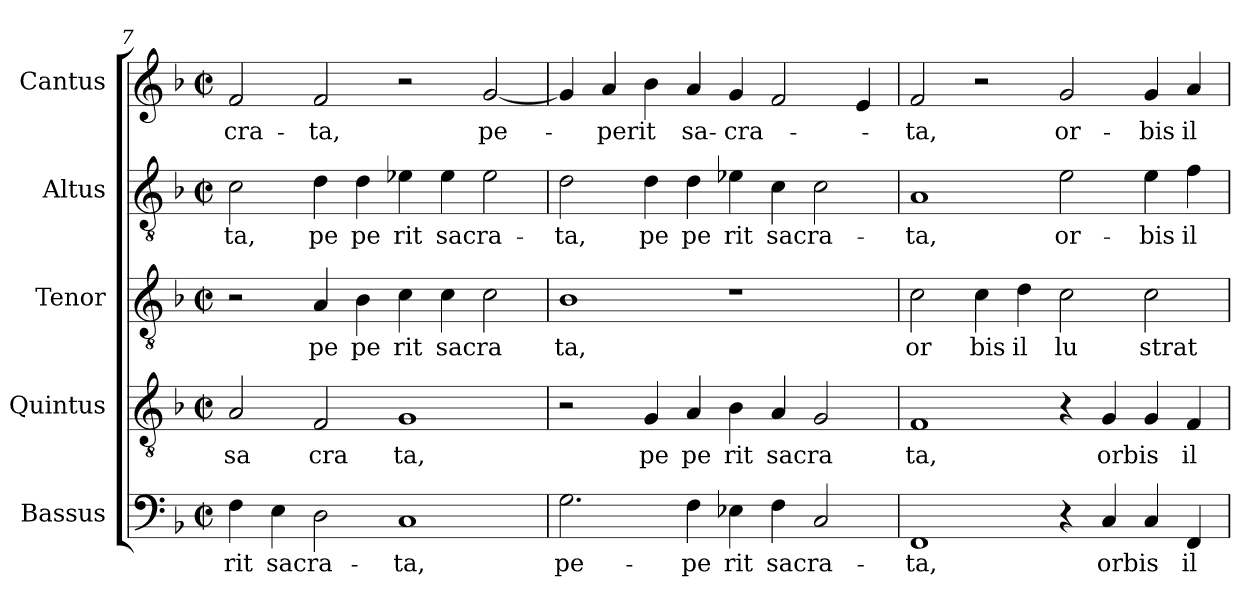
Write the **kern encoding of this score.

**kern	**text	**kern	**text	**kern	**text	**kern	**text	**kern	**text
*part5	*part5	*part4	*part4	*part3	*part3	*part2	*part2	*part1	*part1
*staff5	*staff5	*staff4	*staff4	*staff3	*staff3	*staff2	*staff2	*staff1	*staff1
*I"Bassus	*	*I"Quintus	*	*I"Tenor	*	*I"Altus	*	*I"Cantus	*
*clefF4	*	*clefGv2	*	*clefGv2	*	*clefGv2	*	*clefG2	*
*k[b-]	*	*k[b-]	*	*k[b-]	*	*k[b-]	*	*k[b-]	*
*F:	*	*F:	*	*F:	*	*F:	*	*F:	*
*M2/2	*	*M2/2	*	*M2/2	*	*M2/2	*	*M2/2	*
*met(c|)	*	*met(c|)	*	*met(c|)	*	*met(c|)	*	*met(c|)	*
=7	=7	=7	=7	=7	=7	=7	=7	=7	=7
!	!LO:LY:b:cj	!	!LO:LY:b:cj	!	!	!	!LO:LY:b:cj	!	!LO:LY:b:cj
4F\	-rit	2A/	sa	2r	.	2c\	-ta,	2f/	-cra-
!	!LO:LY:b	!	!	!	!	!	!	!	!
4E\	sacra-	.	.	.	.	.	.	.	.
!	!	!	!LO:LY:b:cj	!	!LO:LY:b:cj	!	!LO:LY:b:cj	!	!LO:LY:b:cj
2D\	.	2F/	cra	4A/	pe	4d\	pe	2f/	-ta,
!	!	!	!	!	!LO:LY:b:cj	!	!LO:LY:b:cj	!	!
.	.	.	.	4B-\	pe	4d\	pe	.	.
!	!LO:LY:b:cj	!	!LO:LY:b:cj	!	!LO:LY:b:cj	!	!LO:LY:b:cj	!	!
1C	-ta,	1G	ta,	4c\	rit	4e-X\	rit	2r	.
!	!	!	!	!	!LO:LY:b	!	!LO:LY:b	!	!
.	.	.	.	4c\	sacra	4e-\	sacra-	.	.
!	!	!	!	!	!	!	!	!	!LO:LY:b:cj
.	.	.	.	2c\	.	2e-\	.	[<2g/	pe-
=8	=8	=8	=8	=8	=8	=8	=8	=8	=8
!	!LO:LY:b:cj	!	!	!	!LO:LY:b:cj	!	!LO:LY:b:cj	!	!
2.G\	pe-	2r	.	1B-	ta,	2d\	-ta,	4g/]	.
!	!	!	!	!	!	!	!	!	!LO:LY:b
.	.	.	.	.	.	.	.	4a/	-perit
!	!	!	!LO:LY:b:cj	!	!	!	!LO:LY:b:cj	!	!
.	.	4G/	pe	.	.	4d\	pe	4b-\	.
!	!LO:LY:b:cj	!	!LO:LY:b:cj	!	!	!	!LO:LY:b:cj	!	!LO:LY:b:cj
4F\	-pe	4A/	pe	.	.	4d\	pe	4a/	sa-
!	!LO:LY:b:cj	!	!LO:LY:b:cj	!	!	!	!LO:LY:b:cj	!	!LO:LY:b
4E-X\	rit	4B-\	rit	1r	.	4e-X\	rit	4g/	-cra-
!	!LO:LY:b	!	!LO:LY:b	!	!	!	!LO:LY:b	!	!
4F\	sacra-	4A/	sacra	.	.	4c\	sacra-	2f/	.
2C/	.	2G/	.	.	.	2c\	.	.	.
.	.	.	.	.	.	.	.	4e/	.
=9	=9	=9	=9	=9	=9	=9	=9	=9	=9
!	!LO:LY:b:cj	!	!LO:LY:b:cj	!	!LO:LY:b:cj	!	!LO:LY:b:cj	!	!LO:LY:b:cj
1FF	-ta,	1F	ta,	2c\	or	1A	-ta,	2f/	-ta,
!	!	!	!	!	!LO:LY:b:cj	!	!	!	!
.	.	.	.	4c\	bis	.	.	2r	.
!	!	!	!	!	!LO:LY:b:cj	!	!	!	!
.	.	.	.	4d\	il	.	.	.	.
!	!	!	!	!	!LO:LY:b:cj	!	!LO:LY:b:cj	!	!LO:LY:b:cj
4r	.	4r	.	2c\	lu	2e\	or-	2g/	or-
!	!LO:LY:b	!	!LO:LY:b	!	!	!	!	!	!
4C/	orbis	4G/	orbis	.	.	.	.	.	.
!	!	!	!	!	!LO:LY:b:cj	!	!LO:LY:b:cj	!	!LO:LY:b:cj
4C/	.	4G/	.	2c\	strat	4e\	-bis	4g/	-bis
!	!LO:LY:b:cj	!	!LO:LY:b:cj	!	!	!	!LO:LY:b:cj	!	!LO:LY:b:cj
4FF/	il-	4F/	il	.	.	4f\	il-	4a/	il-
=	=	=	=	=	=	=	=	=	=
*-	*-	*-	*-	*-	*-	*-	*-	*-	*-
